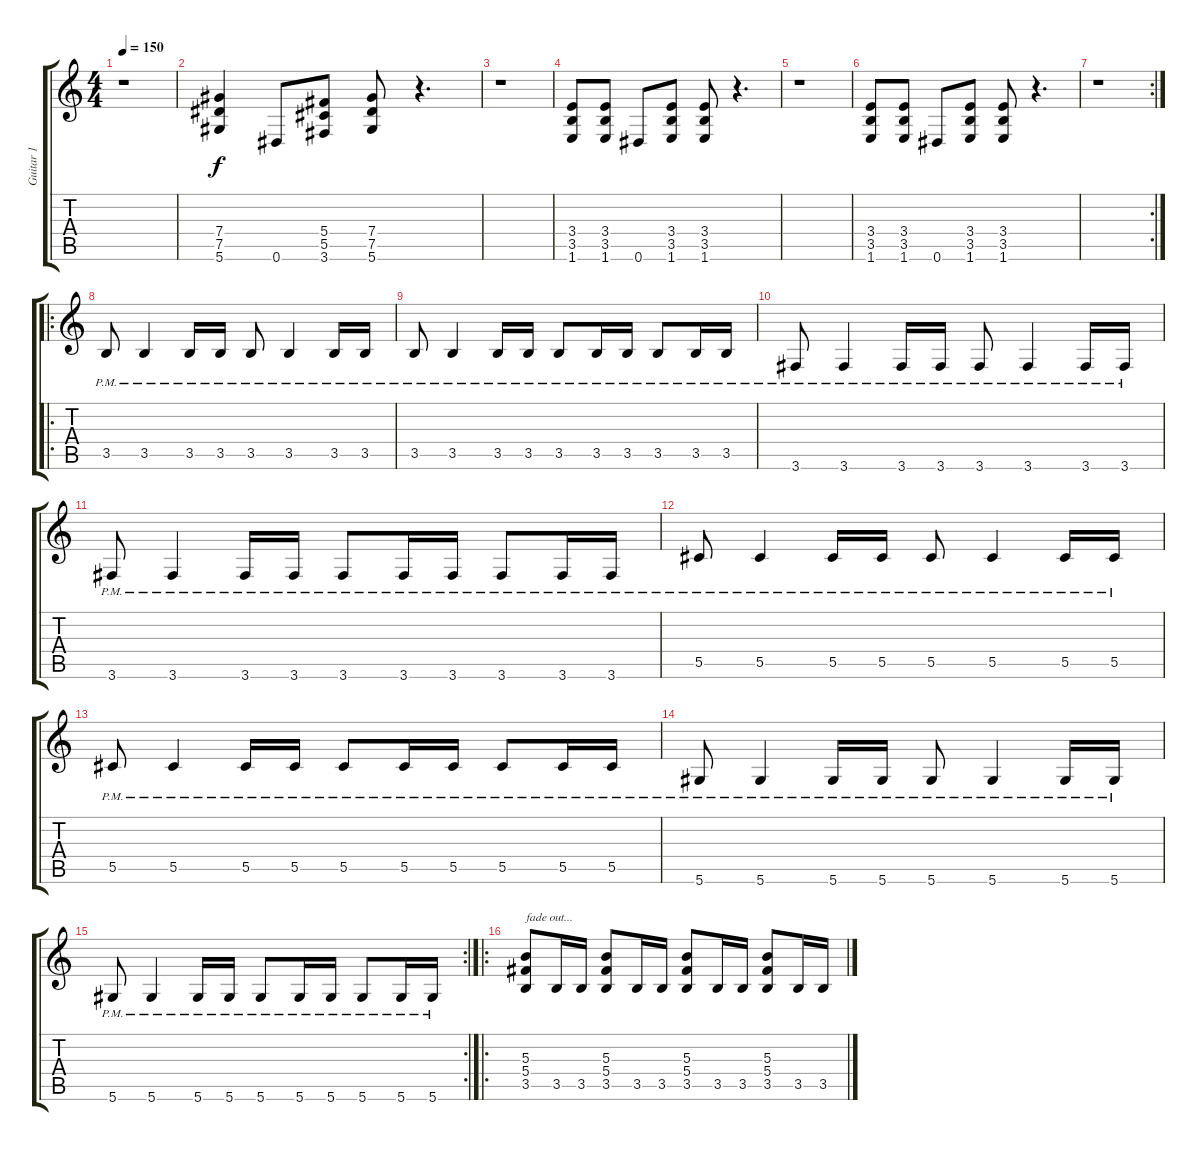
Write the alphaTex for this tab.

\track ("Guitar 1" "Guitar 1") {instrument overdrivenguitar}
\staff {score tabs}
\tuning (Eb4 Bb3 Gb3 Db3 Ab2 Eb2) {hide}
\ts (4 4)
\tempo 150
\clef g2
\ks c
r.1{dy f} |
(7.4 7.5 5.6).4 0.6.8 (5.4 5.5 3.6).8 (7.4 7.5 5.6).8 r.4{d} |
r.1 |
(3.4 3.5 1.6).8 (3.4 3.5 1.6).8 0.6.8 (3.4 3.5 1.6).8 (3.4 3.5 1.6).8 r.4{d} |
r.1 |
(3.4 3.5 1.6).8 (3.4 3.5 1.6).8 0.6.8 (3.4 3.5 1.6).8 (3.4 3.5 1.6).8 r.4{d} |
\rc 2
r.1 |
\ro
3.5{pm}.8 3.5{pm}.4 3.5{pm}.16 3.5{pm}.16 3.5{pm}.8 3.5{pm}.4 3.5{pm}.16 3.5{pm}.16 |
3.5{pm}.8 3.5{pm}.4 3.5{pm}.16 3.5{pm}.16 3.5{pm}.8 3.5{pm}.16 3.5{pm}.16 3.5{pm}.8 3.5{pm}.16 3.5{pm}.16 |
3.6{pm}.8 3.6{pm}.4 3.6{pm}.16 3.6{pm}.16 3.6{pm}.8 3.6{pm}.4 3.6{pm}.16 3.6{pm}.16 |
3.6{pm}.8 3.6{pm}.4 3.6{pm}.16 3.6{pm}.16 3.6{pm}.8 3.6{pm}.16 3.6{pm}.16 3.6{pm}.8 3.6{pm}.16 3.6{pm}.16 |
5.5{pm}.8 5.5{pm}.4 5.5{pm}.16 5.5{pm}.16 5.5{pm}.8 5.5{pm}.4 5.5{pm}.16 5.5{pm}.16 |
5.5{pm}.8 5.5{pm}.4 5.5{pm}.16 5.5{pm}.16 5.5{pm}.8 5.5{pm}.16 5.5{pm}.16 5.5{pm}.8 5.5{pm}.16 5.5{pm}.16 |
5.6{pm}.8 5.6{pm}.4 5.6{pm}.16 5.6{pm}.16 5.6{pm}.8 5.6{pm}.4 5.6{pm}.16 5.6{pm}.16 |
\rc 2
5.6{pm}.8 5.6{pm}.4 5.6{pm}.16 5.6{pm}.16 5.6{pm}.8 5.6{pm}.16 5.6{pm}.16 5.6{pm}.8 5.6{pm}.16 5.6{pm}.16 |
\ro
(5.3 5.4 3.5).8{txt "fade out..."} 3.5.16 3.5.16 (5.3 5.4 3.5).8 3.5.16 3.5.16 (5.3 5.4 3.5).8 3.5.16 3.5.16 (5.3 5.4 3.5).8 3.5.16 3.5.16
